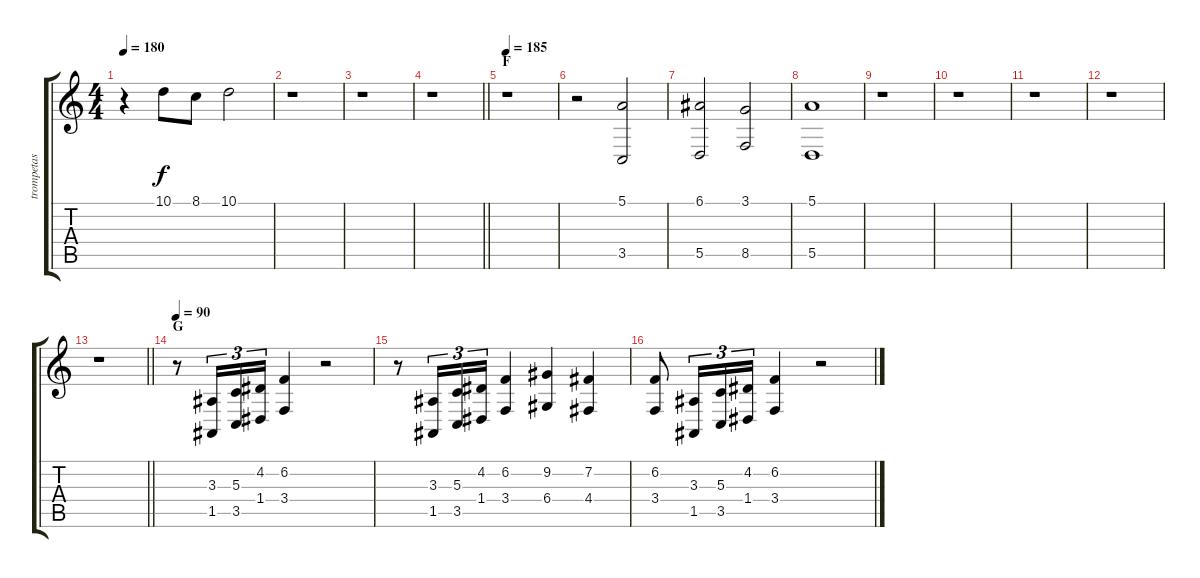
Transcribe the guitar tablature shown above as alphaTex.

\track ("trompetas" "trompetas") {instrument brasssection}
\staff {score tabs}
\tuning (E4 B3 G3 D3 A2 E2) {hide}
\ts (4 4)
\tempo 180
\clef g2
\ks c
r.4{dy f} 10.1.8 8.1.8 10.1.2 |
r.1 |
r.1 |
\barLineRight lightlight
r.1 |
\section ("" "F")
\tempo 185
r.1{volume 13 balance 13 instrument brasssection} |
r.2 (5.1 3.5).2 |
(6.1 5.5).2 (3.1 8.5).2 |
(5.1 5.5).1 |
r.1 |
r.1 |
r.1 |
r.1 |
\barLineRight lightlight
r.1 |
\section ("" "G")
\tempo 90
r.8{volume 13 balance 16} (3.3 1.5).16{tu (3 2)} (5.3 3.5).16{tu (3 2)} (4.2 1.4).16{tu (3 2)} (6.2 3.4).4 r.2 |
r.8 (3.3 1.5).16{tu (3 2)} (5.3 3.5).16{tu (3 2)} (4.2 1.4).16{tu (3 2)} (6.2 3.4).4 (9.2 6.4).4 (7.2 4.4).4 |
(6.2 3.4).8 (3.3 1.5).16{tu (3 2)} (5.3 3.5).16{tu (3 2)} (4.2 1.4).16{tu (3 2)} (6.2 3.4).4 r.2
